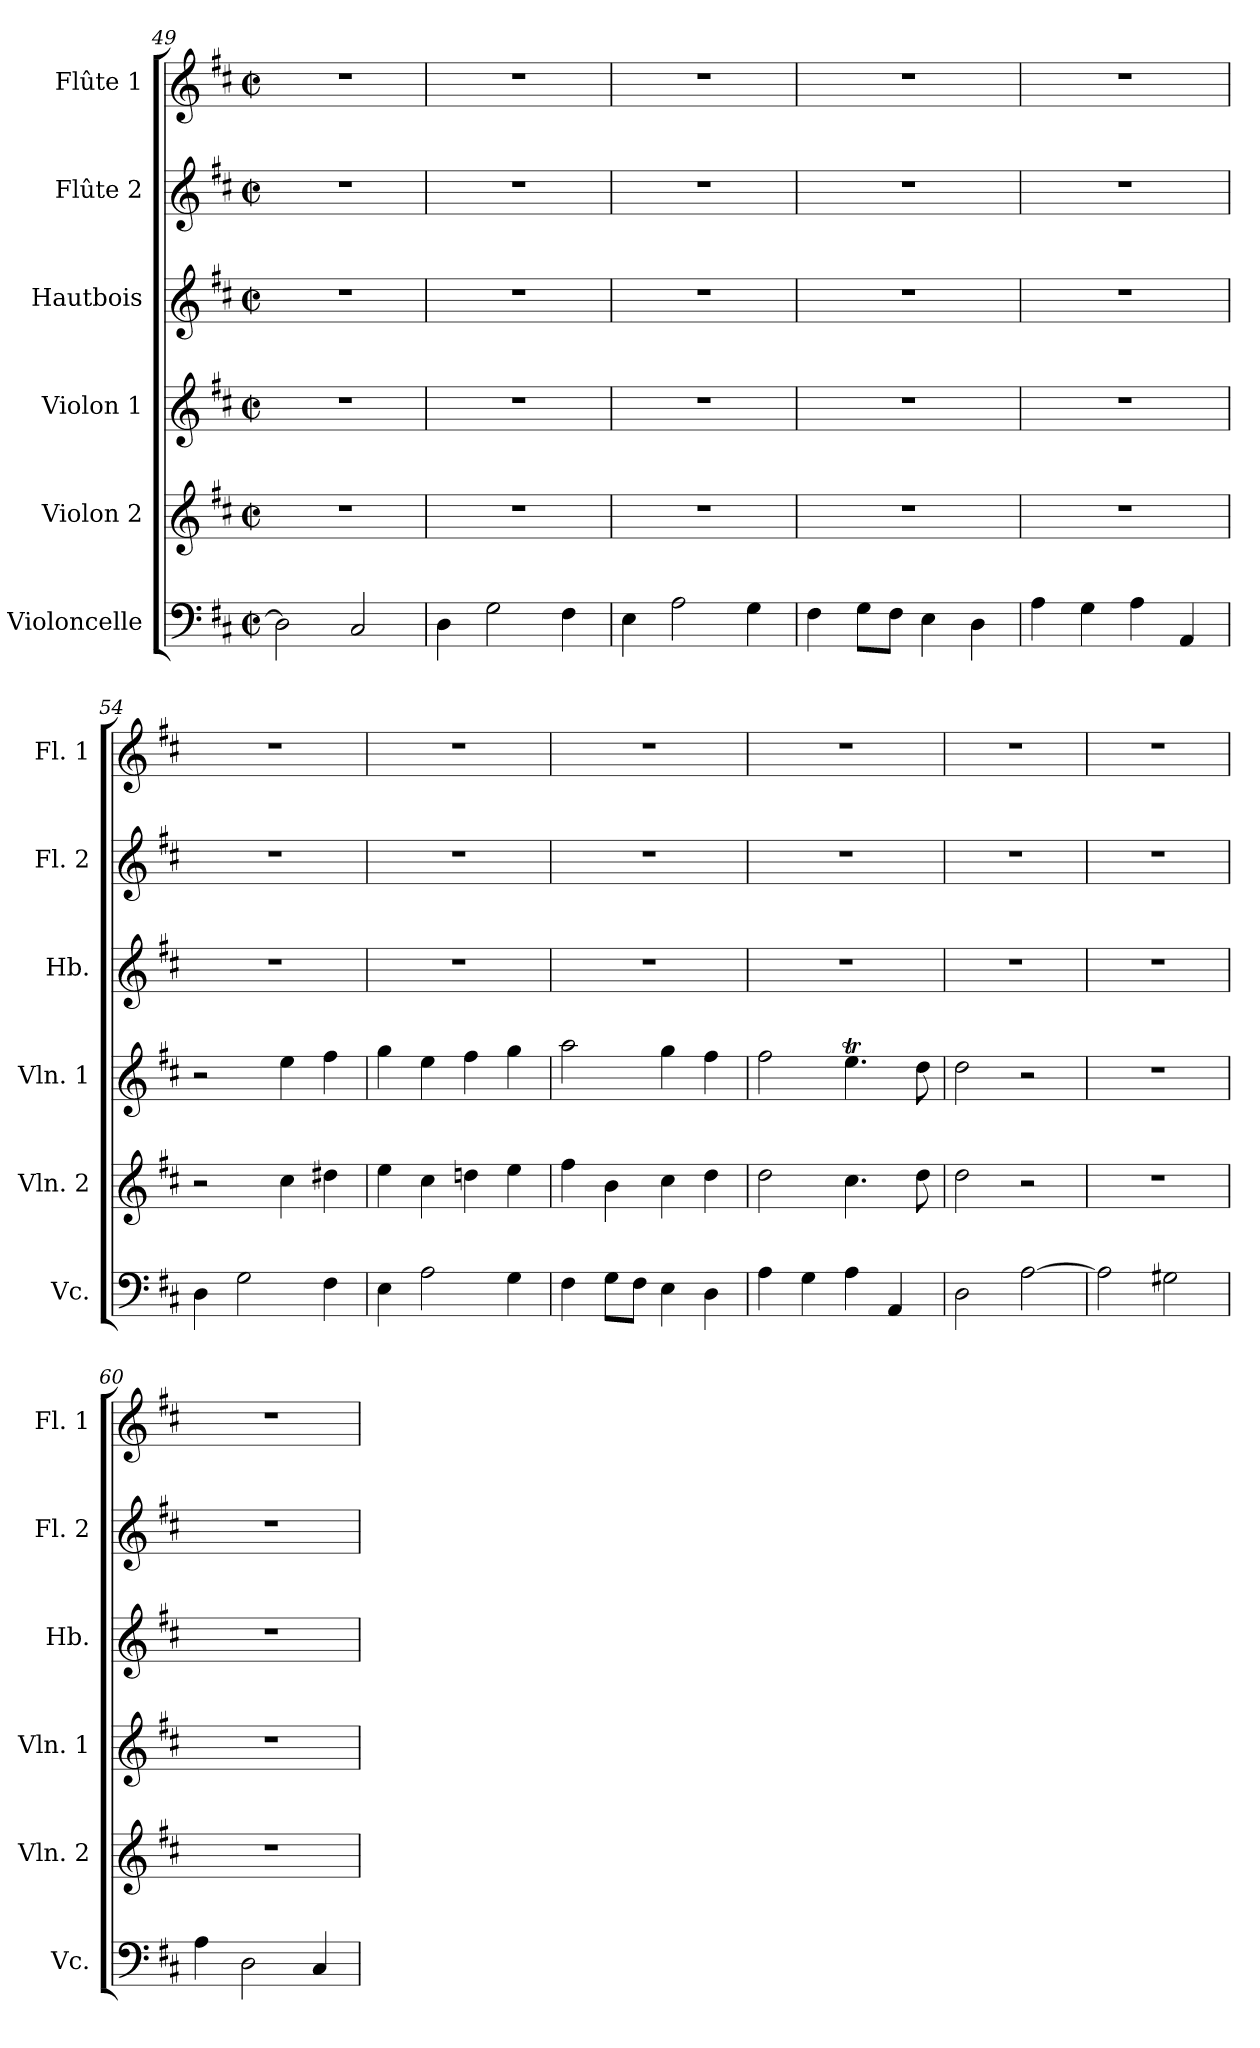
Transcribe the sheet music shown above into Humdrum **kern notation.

**kern	**kern	**kern	**kern	**kern	**kern
*part6	*part5	*part4	*part3	*part2	*part1
*staff6	*staff5	*staff4	*staff3	*staff2	*staff1
*I"Violoncelle	*I"Violon 2	*I"Violon 1	*I"Hautbois	*I"Flûte 2	*I"Flûte 1
*I'Vc.	*I'Vln. 2	*I'Vln. 1	*I'Hb.	*I'Fl. 2	*I'Fl. 1
!!LO:PB:g=z
*clefF4	*clefG2	*clefG2	*clefG2	*clefG2	*clefG2
*k[f#c#]	*k[f#c#]	*k[f#c#]	*k[f#c#]	*k[f#c#]	*k[f#c#]
*D:	*D:	*D:	*D:	*D:	*D:
*M2/2	*M2/2	*M2/2	*M2/2	*M2/2	*M2/2
*met(c|)	*met(c|)	*met(c|)	*met(c|)	*met(c|)	*met(c|)
=49	=49	=49	=49	=49	=49
2D\]	1r	1r	1r	1r	1r
2C#/	.	.	.	.	.
=50	=50	=50	=50	=50	=50
4D\	1r	1r	1r	1r	1r
2G\	.	.	.	.	.
4F#\	.	.	.	.	.
=51	=51	=51	=51	=51	=51
4E\	1r	1r	1r	1r	1r
2A\	.	.	.	.	.
4G\	.	.	.	.	.
=52	=52	=52	=52	=52	=52
4F#\	1r	1r	1r	1r	1r
8G\L	.	.	.	.	.
8F#\J	.	.	.	.	.
4E\	.	.	.	.	.
4D\	.	.	.	.	.
!!LO:LB:g=z
=53	=53	=53	=53	=53	=53
4A\	1r	1r	1r	1r	1r
4G\	.	.	.	.	.
4A\	.	.	.	.	.
4AA/	.	.	.	.	.
=54	=54	=54	=54	=54	=54
4D\	2r	2r	1r	1r	1r
2G\	.	.	.	.	.
.	4cc#\	4ee\	.	.	.
4F#\	4dd#X\	4ff#\	.	.	.
=55	=55	=55	=55	=55	=55
4E\	4ee\	4gg\	1r	1r	1r
2A\	4cc#\	4ee\	.	.	.
.	4ddn\	4ff#\	.	.	.
4G\	4ee\	4gg\	.	.	.
=56	=56	=56	=56	=56	=56
4F#\	4ff#\	2aa\	1r	1r	1r
8G\L	4b\	.	.	.	.
8F#\J	.	.	.	.	.
4E\	4cc#\	4gg\	.	.	.
4D\	4dd\	4ff#\	.	.	.
!!LO:PB:g=z
=57	=57	=57	=57	=57	=57
4A\	2dd\	2ff#\	1r	1r	1r
4G\	.	.	.	.	.
4A\	4.cc#\	4.eeT\	.	.	.
4AA/	.	.	.	.	.
.	8dd\	8dd\	.	.	.
=58	=58	=58	=58	=58	=58
2D\	2dd\	2dd\	1r	1r	1r
[2A\	2r	2r	.	.	.
=59	=59	=59	=59	=59	=59
2A\]	1r	1r	1r	1r	1r
2G#X\	.	.	.	.	.
=60	=60	=60	=60	=60	=60
4A\	1r	1r	1r	1r	1r
2D\	.	.	.	.	.
4C#/	.	.	.	.	.
=	=	=	=	=	=
*-	*-	*-	*-	*-	*-
